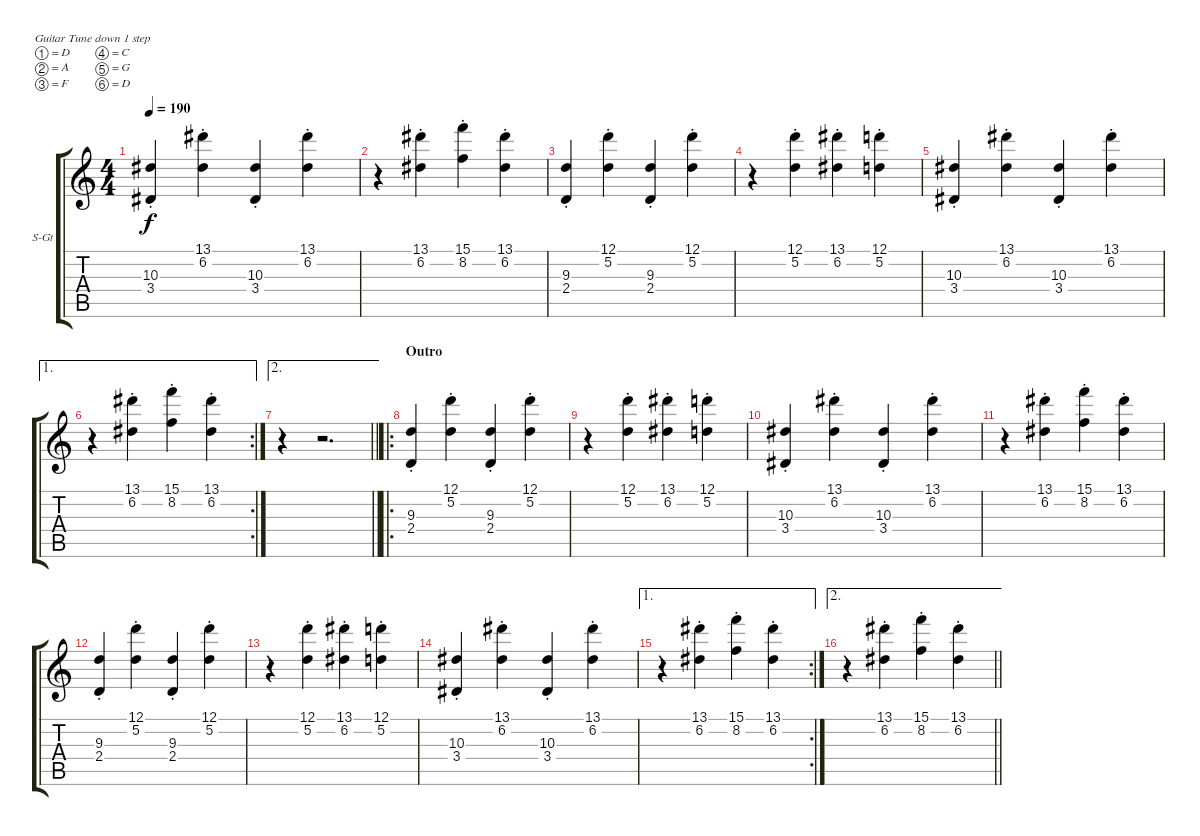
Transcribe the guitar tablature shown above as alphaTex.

\bracketExtendMode groupsimilarinstruments
\firstSystemTrackNameOrientation horizontal
\otherSystemsTrackNameOrientation horizontal
\track ("Strings" "S-Gt") {instrument stringensemble1}
\staff {score tabs}
\tuning (D4 A3 F3 C3 G2 D2)
\displaytranspose 12
\ts (4 4)
\tempo 190
\clef g2
\ks c
(10.3{st} 3.4{st}).4{dy f} (13.1{st} 6.2{st}).4 (10.3{st} 3.4{st}).4 (13.1{st} 6.2{st}).4 |
r.4 (13.1{st} 6.2{st}).4 (15.1{st} 8.2{st}).4 (13.1{st} 6.2{st}).4 |
(9.3{st} 2.4{st}).4 (12.1{st} 5.2{st}).4 (9.3{st} 2.4{st}).4 (12.1{st} 5.2{st}).4 |
r.4 (12.1{st} 5.2{st}).4 (13.1{st} 6.2{st}).4 (12.1{st} 5.2{st}).4 |
(10.3{st} 3.4{st}).4 (13.1{st} 6.2{st}).4 (10.3{st} 3.4{st}).4 (13.1{st} 6.2{st}).4 |
\ae 1
\rc 2
r.4 (13.1{st} 6.2{st}).4 (15.1{st} 8.2{st}).4 (13.1{st} 6.2{st}).4 |
\ae 2
\barLineRight lightlight
r.4 r.2{d} |
\ro
\section ("" "Outro")
(9.3{st} 2.4{st}).4 (12.1{st} 5.2{st}).4 (9.3{st} 2.4{st}).4 (12.1{st} 5.2{st}).4 |
r.4 (12.1{st} 5.2{st}).4 (13.1{st} 6.2{st}).4 (12.1{st} 5.2{st}).4 |
(10.3{st} 3.4{st}).4 (13.1{st} 6.2{st}).4 (10.3{st} 3.4{st}).4 (13.1{st} 6.2{st}).4 |
r.4 (13.1{st} 6.2{st}).4 (15.1{st} 8.2{st}).4 (13.1{st} 6.2{st}).4 |
(9.3{st} 2.4{st}).4 (12.1{st} 5.2{st}).4 (9.3{st} 2.4{st}).4 (12.1{st} 5.2{st}).4 |
r.4 (12.1{st} 5.2{st}).4 (13.1{st} 6.2{st}).4 (12.1{st} 5.2{st}).4 |
(10.3{st} 3.4{st}).4 (13.1{st} 6.2{st}).4 (10.3{st} 3.4{st}).4 (13.1{st} 6.2{st}).4 |
\ae 1
\rc 2
r.4 (13.1{st} 6.2{st}).4 (15.1{st} 8.2{st}).4 (13.1{st} 6.2{st}).4 |
\ae 2
\barLineRight lightlight
r.4 (13.1{st} 6.2{st}).4 (15.1{st} 8.2{st}).4 (13.1{st} 6.2{st}).4
